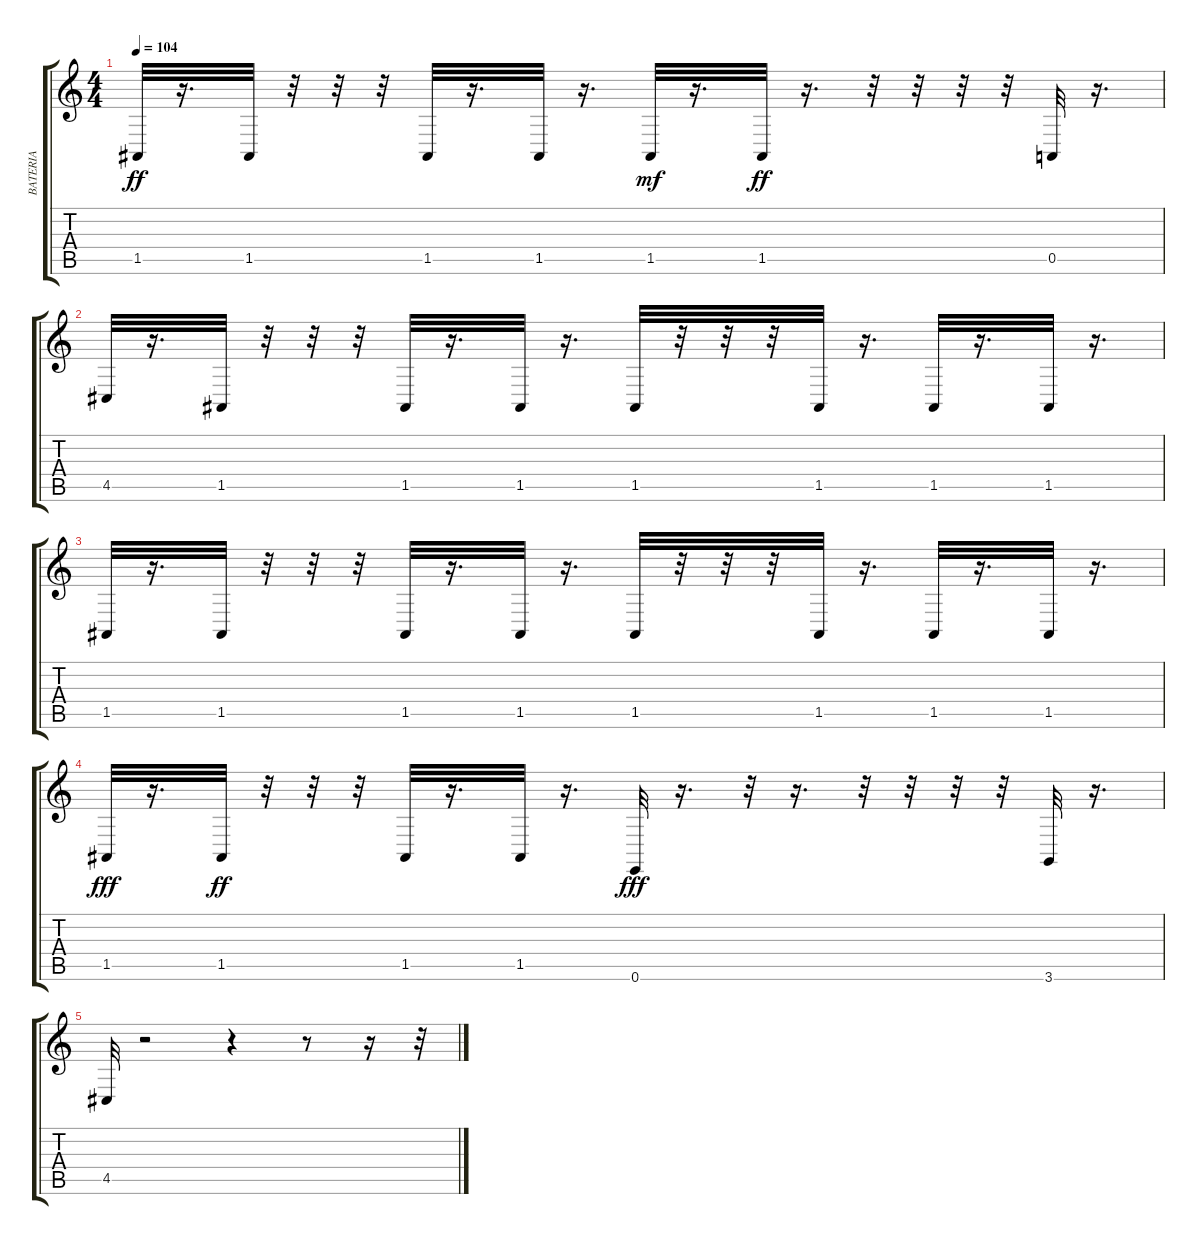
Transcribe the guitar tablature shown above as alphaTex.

\track ("BATERIA" "BATERIA") {instrument steeldrums}
\staff {score tabs}
\tuning (E4 B3 G3 D3 A2 E2) {hide}
\ts (4 4)
\tempo 104
\clef g2
\ks c
1.5.32{dy ff} r.16{d} 1.5.32 r.32 r.32 r.32 1.5.32 r.16{d} 1.5.32 r.16{d} 1.5.32{dy mf} r.16{d} 1.5.32{dy ff} r.16{d} r.32 r.32 r.32 r.32 0.5.32 r.16{d} |
4.5.32 r.16{d} 1.5.32 r.32 r.32 r.32 1.5.32 r.16{d} 1.5.32 r.16{d} 1.5.32 r.32 r.32 r.32 1.5.32 r.16{d} 1.5.32 r.16{d} 1.5.32 r.16{d} |
1.5.32 r.16{d} 1.5.32 r.32 r.32 r.32 1.5.32 r.16{d} 1.5.32 r.16{d} 1.5.32 r.32 r.32 r.32 1.5.32 r.16{d} 1.5.32 r.16{d} 1.5.32 r.16{d} |
1.5.32{dy fff} r.16{d} 1.5.32{dy ff} r.32 r.32 r.32 1.5.32 r.16{d} 1.5.32 r.16{d} 0.6.32{dy fff} r.16{d} r.32 r.16{d} r.32 r.32 r.32 r.32 3.6.32 r.16{d} |
4.5.32 r.2 r.4 r.8 r.16 r.32
